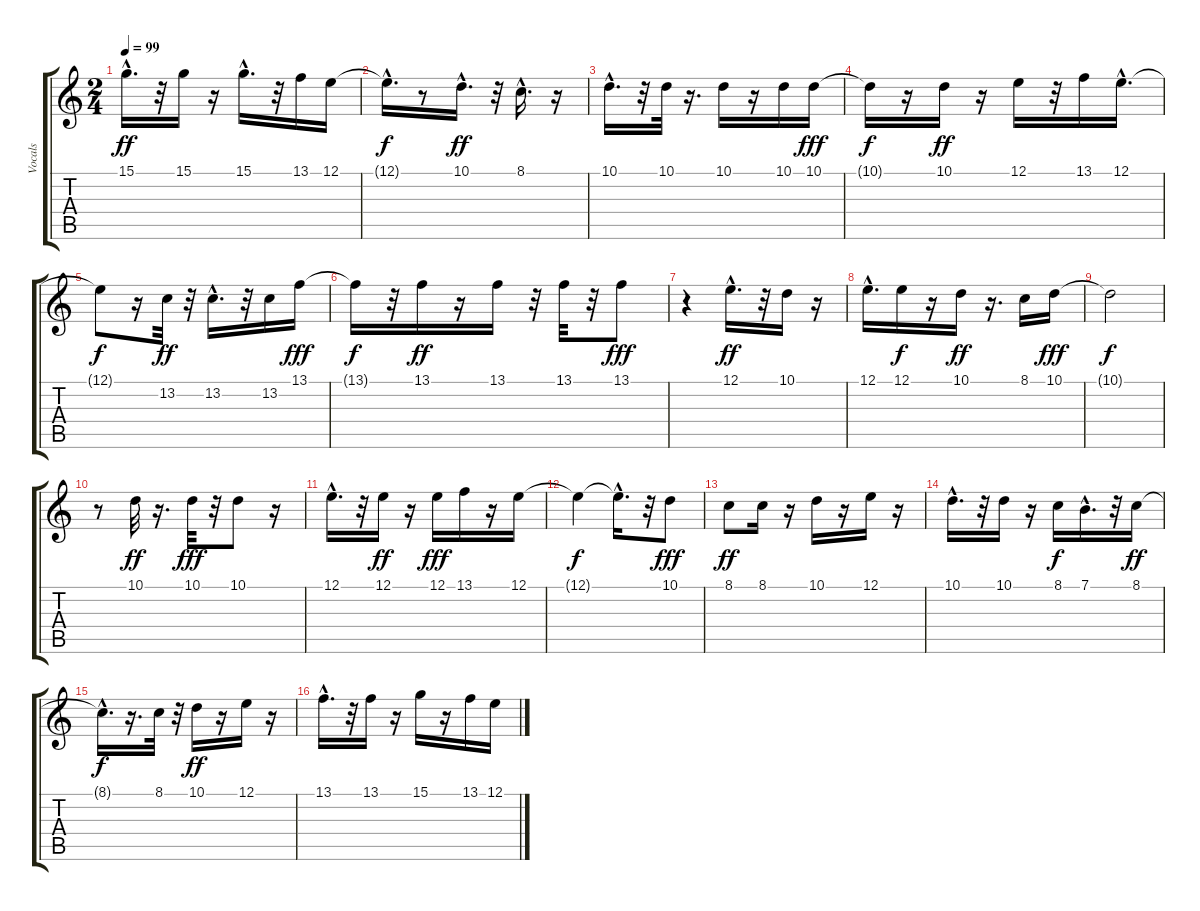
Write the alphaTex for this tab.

\track ("Vocals" "Vocals") {instrument harmonica}
\staff {score tabs}
\tuning (E4 B3 G3 D3 A2 E2) {hide}
\ts (2 4)
\tempo 99
\clef g2
\ks c
15.1{hac}.16{d dy ff} r.32 15.1.16 r.16 15.1{hac}.16{d} r.32 13.1.16 12.1.16 |
12.1{hac t}.16{d dy f} r.8 10.1{hac}.16{d dy ff} r.32 8.1{hac}.16{d} r.16 |
10.1{hac}.16{d} r.32 10.1.32 r.16{d} 10.1.16 r.16 10.1.16 10.1.16{dy fff} |
10.1{t}.16{dy f} r.16 10.1.16{dy ff} r.16 12.1.16 r.32 13.1.16 12.1{hac}.16{d} |
12.1{t}.8{dy f} r.16 13.2.32{dy ff} r.32 13.2{hac}.16{d} r.32 13.2.16 13.1.16{dy fff} |
13.1{t}.16{dy f} r.32 13.1.16{dy ff} r.16 13.1.16 r.32 13.1.32 r.32 13.1.8{dy fff} |
r.4 12.1{hac}.16{d dy ff} r.32 10.1.16 r.16 |
12.1{hac}.16{d} 12.1.16{dy f} r.16 10.1.16{dy ff} r.16{d} 8.1.16 10.1.16{dy fff} |
10.1{t}.2{dy f} |
r.8 10.1.32{dy ff} r.16{d} 10.1.32{dy fff} r.32 10.1.8 r.16 |
12.1{hac}.16{d} r.32 12.1.16{dy ff} r.16 12.1.16{dy fff} 13.1.16 r.16 12.1.16 |
12.1{t}.4{dy f} 12.1{hac t}.16{d} r.32 10.1.8{dy fff} |
8.1.8{dy ff} 8.1.16 r.16 10.1.16 r.16 12.1.16 r.16 |
10.1{hac}.16{d} r.32 10.1.16 r.16 8.1.16{dy f} 7.1{hac}.16{d} r.32 8.1.16{dy ff} |
8.1{hac t}.16{d dy f} r.16{d} 8.1.32 r.32 10.1.16{dy ff} r.16 12.1.16 r.16 |
13.1{hac}.16{d} r.32 13.1.16 r.16 15.1.16 r.16 13.1.16 12.1.16
